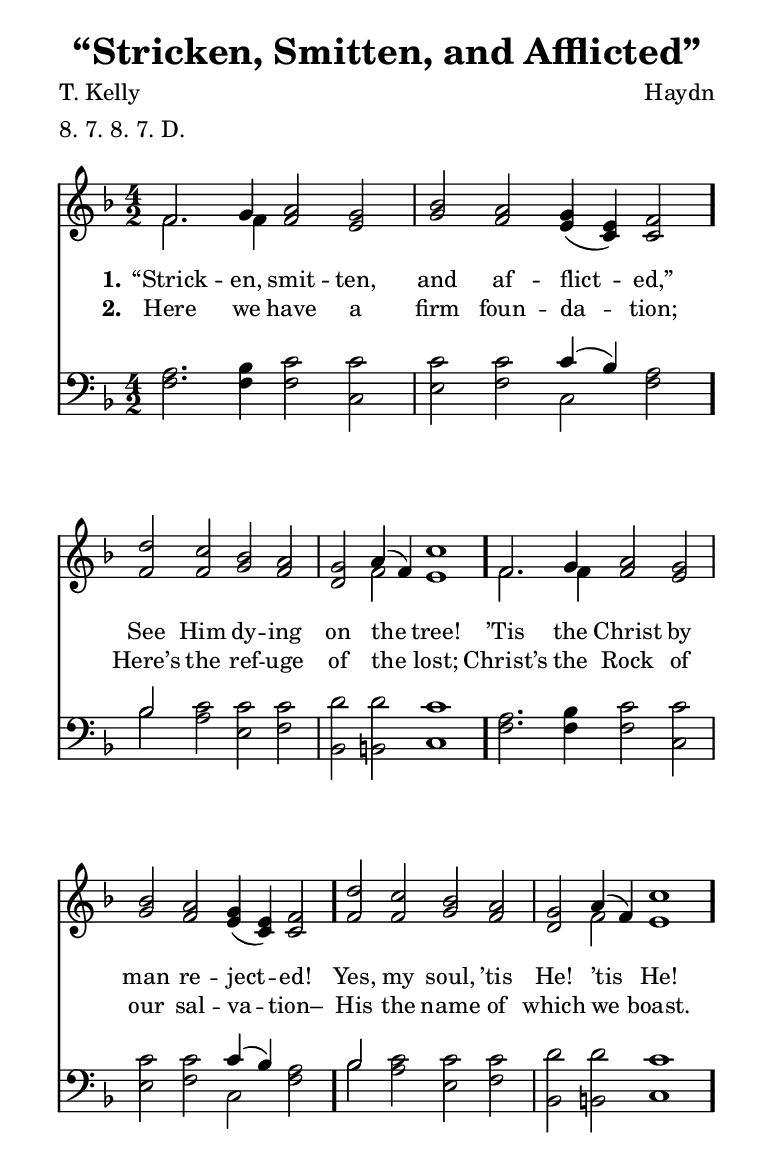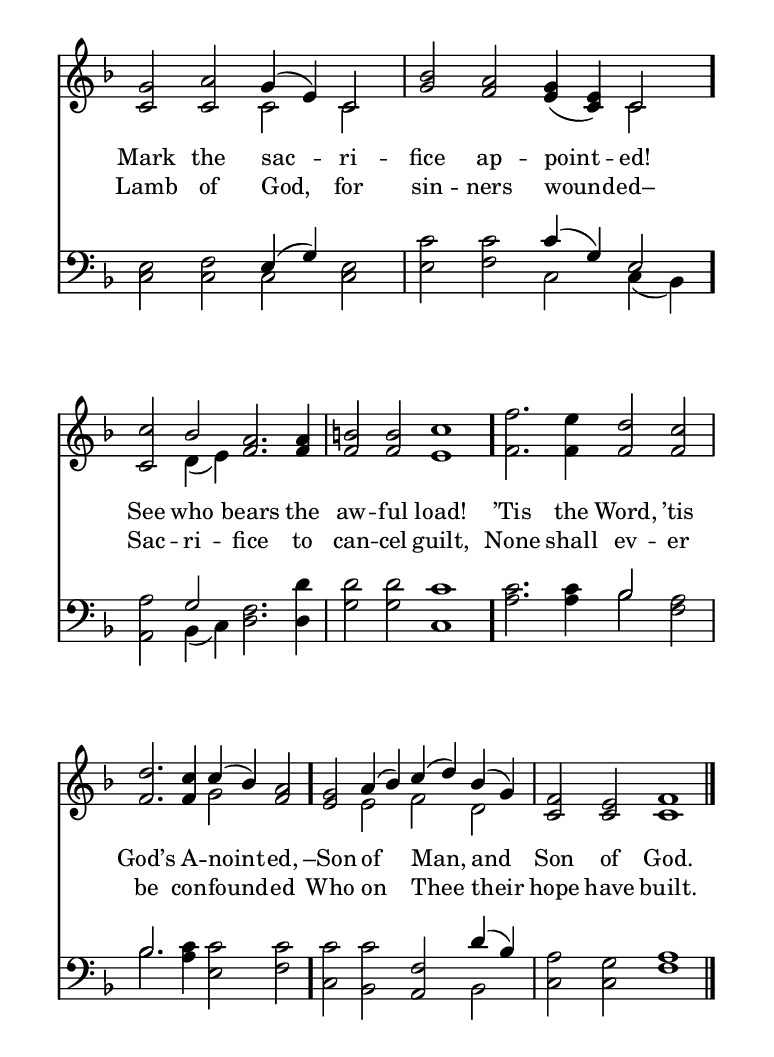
\include "common/global.ily"
\paper {
  \include "common/paper.ily"
  %ragged-bottom = ##t
  %ragged-last-bottom = ##t
  systems-per-page = ##f
  % XXX lilypond wants to put this on four systems, so let it ; but we should
  % probably expand font size until five systems is "natural"
  %systems-per-page = #(cond (is-eogsized 5) (#t #f))
  %page-count = ##f
}

\header{
  %gospel
  hymnnumber = "36"
  title = "“Stricken, Smitten, and Afflicted”"
  tunename = "Austria"
  meter = "8. 7. 8. 7. D."
  poet = "T. Kelly"
  composer = "Haydn"
  %copyright = ""
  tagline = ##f
}

% for fermata in MIDI
ta = { \tempo 2=90 }
tb = { \tempo 2=45 }

patternAA = { c2. c4 c2 c2 | c2 c2 c4( c4) c2 }
patternAB = { c2. c4 c2 c2 | c2 c2 c2      c2 }

patternBA = { c2 c2 c2 c2 | c2 c4( c4) c1 }
patternBB = { c2 c2 c2 c2 | c2 c2      c1 }

patternCA = { c2 c2 c4( c4) c2 | c2 c2 c4( c4) c2      }
patternCB = { c2 c2 c2      c2 | c2 c2 c4( c4) c2      }
patternCC = { c2 c2 c2      c2 | c2 c2 c2      c4( c4) }

patternDA = { c2 c2      c2. c4 | c2 c2 c1 }
patternDB = { c2 c4( c4) c2. c4 | c2 c2 c1 }

patternEA = { c2. c4 c2 c2 | c2. c4 c4( c4) c2 }
patternEB = { c2. c4 c2 c2 | c2. c4 c2      c2 }

patternFA = { c2 c4( c4) c4( c4) c4( c4) | c2 c2 c1 }
patternFB = { c2 c2      c2      c2      | c2 c2 c1 }
patternFC = { c2 c2      c2      c4( c4) | c2 c2 c1 }

global = {
  \include "common/overrides.ily"
  \override Staff.TimeSignature.style = #'numbered
  \time 4/2
  \override Score.MetronomeMark.transparent = ##t % hide all fermata changes too
  \ta
  \key f \major
  %\partial 4
  \autoBeamOff
}

notesSoprano = {
\global
\relative c' {

  \changePitch \patternAA { f g a g | bes a g e f }
  \changePitch \patternBA { d' c bes a | g a f c' }
  \changePitch \patternAA { f, g a g | bes a g e f }
  \changePitch \patternBA { d' c bes a | g a f c' }

  \changePitch \patternCA { g a g e c | bes' a g e c }
  \changePitch \patternDA { c' bes a a | b b c }
  \changePitch \patternEA { f e d c | d c c bes a }
  \changePitch \patternFA { g a bes c d bes g | f e f }

  \bar "|."

}
}

notesAlto = {
\global
\relative e' {

  \changePitch \patternAA { f f f e | g f e c c }
  \changePitch \patternBB { f f g f | d f e }
  \changePitch \patternAA { f f f e | g f e c c }
  \changePitch \patternBB { f f g f | d f e }

  \changePitch \patternCB { c c c c | g' f e c c }
  \changePitch \patternDB { c d e f f | f f e }
  \changePitch \patternEB { f f f f | f f g f }
  \changePitch \patternFB { e e f d | c c c }

}
}

notesTenor = {
\global
\relative a {

  \changePitch \patternAA { a bes c c | c c c bes a }
  \changePitch \patternBB { bes c c c | d d c }
  \changePitch \patternAA { a bes c c | c c c bes a }
  \changePitch \patternBB { bes c c c | d d c }

  \changePitch \patternCA { e, f e g e | c' c c g e }
  \changePitch \patternDA { a g f d' | d d c }
  \changePitch \patternEB { c c bes a | bes c c c }
  \changePitch \patternFC { c c f, d' bes | a g a }

}
}

notesBass = {
\global
\relative f {

  \changePitch \patternAB { f f f c | e f c f }
  \changePitch \patternBB { bes a e f | bes, b c }
  \changePitch \patternAB { f f f c | e f c f }
  \changePitch \patternBB { bes a e f | bes, b c }

  \changePitch \patternCC { c c c c | e f c c bes }
  \changePitch \patternDB { a bes c d d | g g c, }
  \changePitch \patternEB { a' a bes f | bes a e f }
  \changePitch \patternFB { c bes a bes | c c f }

}
}

wordsA = \lyricmode {
\set stanza = "1."

“Strick -- en, smit -- ten, and af -- flict -- ed,” \bar "."
See Him dy -- ing on the tree! \bar "."
’Tis the Christ by man re -- ject -- ed! \bar "."
Yes, my soul, ’tis He! ’tis He! \bar "."
Mark the sac -- ri -- fice ap -- point -- ed! \bar "."
See who bears the aw -- ful load! \bar "."
’Tis the Word, ’tis God’s A -- noint -- ed, \bar "."
–Son of Man, and Son of God. \bar "."

}

wordsB = \lyricmode {
\set stanza = "2."

Here we have a firm foun -- da -- tion;
Here’s the ref -- uge of the lost;
Christ’s the Rock of our sal -- va -- tion–
His the name of which we boast.
Lamb of God, for sin -- ners wound -- ed–
Sac -- ri -- fice to can -- cel guilt,
None shall ev -- er be con -- found -- ed
Who on Thee their hope have built.

}

\score {
  \context ChoirStaff <<
    \context Staff = upper <<
      \set Staff.autoBeaming = ##f
      \set ChoirStaff.systemStartDelimiter = #'SystemStartBar
      \set ChoirStaff.printPartCombineTexts = ##f
      \partcombine #'(2 . 9) \notesSoprano \notesAlto
      \context NullVoice = sopranos { \voiceOne << \notesSoprano >> }
      \context NullVoice = altos { \voiceTwo << \notesAlto >> }
      \context Lyrics = one   \lyricsto sopranos \wordsA
      \context Lyrics = two   \lyricsto sopranos \wordsB
    >>
    \context Staff = men <<
      \set Staff.autoBeaming = ##f
      \clef bass
      \set ChoirStaff.printPartCombineTexts = ##f
      \partcombine #'(2 . 9) \notesTenor \notesBass
      \context NullVoice = tenors { \voiceOne << \notesTenor >> }
      \context NullVoice = basses { \voiceTwo << \notesBass >> }
    >>
  >>
  \layout {
    \include "common/layout.ily"
  }
  \midi{
    \include "common/midi.ily"
  }
}

\version "2.19.49"  % necessary for upgrading to future LilyPond versions.

% vi:set et ts=2 sw=2 ai nocindent syntax=lilypond:
